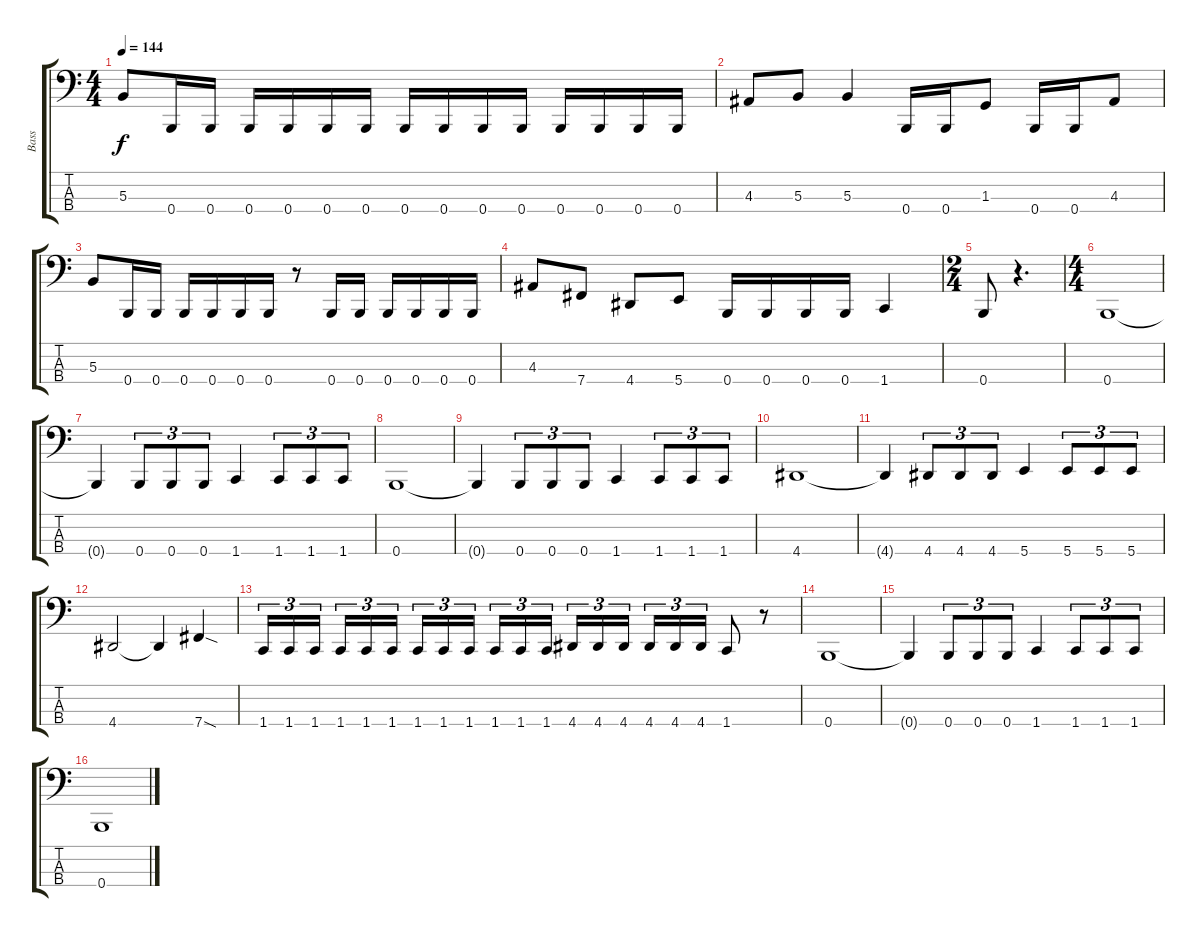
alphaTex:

\track ("Bass" "Bass") {instrument electricbasspick}
\staff {score tabs}
\tuning (E2 B1 Gb1 B0) {hide}
\ts (4 4)
\tempo 144
\clef f4
\ks c
5.3.8{dy f} 0.4.16 0.4.16 0.4.16 0.4.16 0.4.16 0.4.16 0.4.16 0.4.16 0.4.16 0.4.16 0.4.16 0.4.16 0.4.16 0.4.16 |
4.3.8 5.3.8 5.3.4 0.4.16 0.4.16 1.3.8 0.4.16 0.4.16 4.3.8 |
5.3.8 0.4.16 0.4.16 0.4.16 0.4.16 0.4.16 0.4.16 r.8 0.4.16 0.4.16 0.4.16 0.4.16 0.4.16 0.4.16 |
4.3.8 7.4.8 4.4.8 5.4.8 0.4.16 0.4.16 0.4.16 0.4.16 1.4.4 |
\ts (2 4)
0.4.8 r.4{d} |
\ts (4 4)
0.4.1 |
0.4{t}.4 0.4.8{tu (3 2)} 0.4.8{tu (3 2)} 0.4.8{tu (3 2)} 1.4.4 1.4.8{tu (3 2)} 1.4.8{tu (3 2)} 1.4.8{tu (3 2)} |
0.4.1 |
0.4{t}.4 0.4.8{tu (3 2)} 0.4.8{tu (3 2)} 0.4.8{tu (3 2)} 1.4.4 1.4.8{tu (3 2)} 1.4.8{tu (3 2)} 1.4.8{tu (3 2)} |
4.4.1 |
4.4{t}.4 4.4.8{tu (3 2)} 4.4.8{tu (3 2)} 4.4.8{tu (3 2)} 5.4.4 5.4.8{tu (3 2)} 5.4.8{tu (3 2)} 5.4.8{tu (3 2)} |
4.4.2 4.4{t}.4 7.4{sod}.4 |
1.4.16{tu (3 2)} 1.4.16{tu (3 2)} 1.4.16{tu (3 2) beam splitsecondary} 1.4.16{tu (3 2)} 1.4.16{tu (3 2)} 1.4.16{tu (3 2)} 1.4.16{tu (3 2)} 1.4.16{tu (3 2)} 1.4.16{tu (3 2) beam splitsecondary} 1.4.16{tu (3 2)} 1.4.16{tu (3 2)} 1.4.16{tu (3 2)} 4.4.16{tu (3 2)} 4.4.16{tu (3 2)} 4.4.16{tu (3 2) beam splitsecondary} 4.4.16{tu (3 2)} 4.4.16{tu (3 2)} 4.4.16{tu (3 2)} 1.4.8 r.8 |
0.4.1 |
0.4{t}.4 0.4.8{tu (3 2)} 0.4.8{tu (3 2)} 0.4.8{tu (3 2)} 1.4.4 1.4.8{tu (3 2)} 1.4.8{tu (3 2)} 1.4.8{tu (3 2)} |
0.4.1
